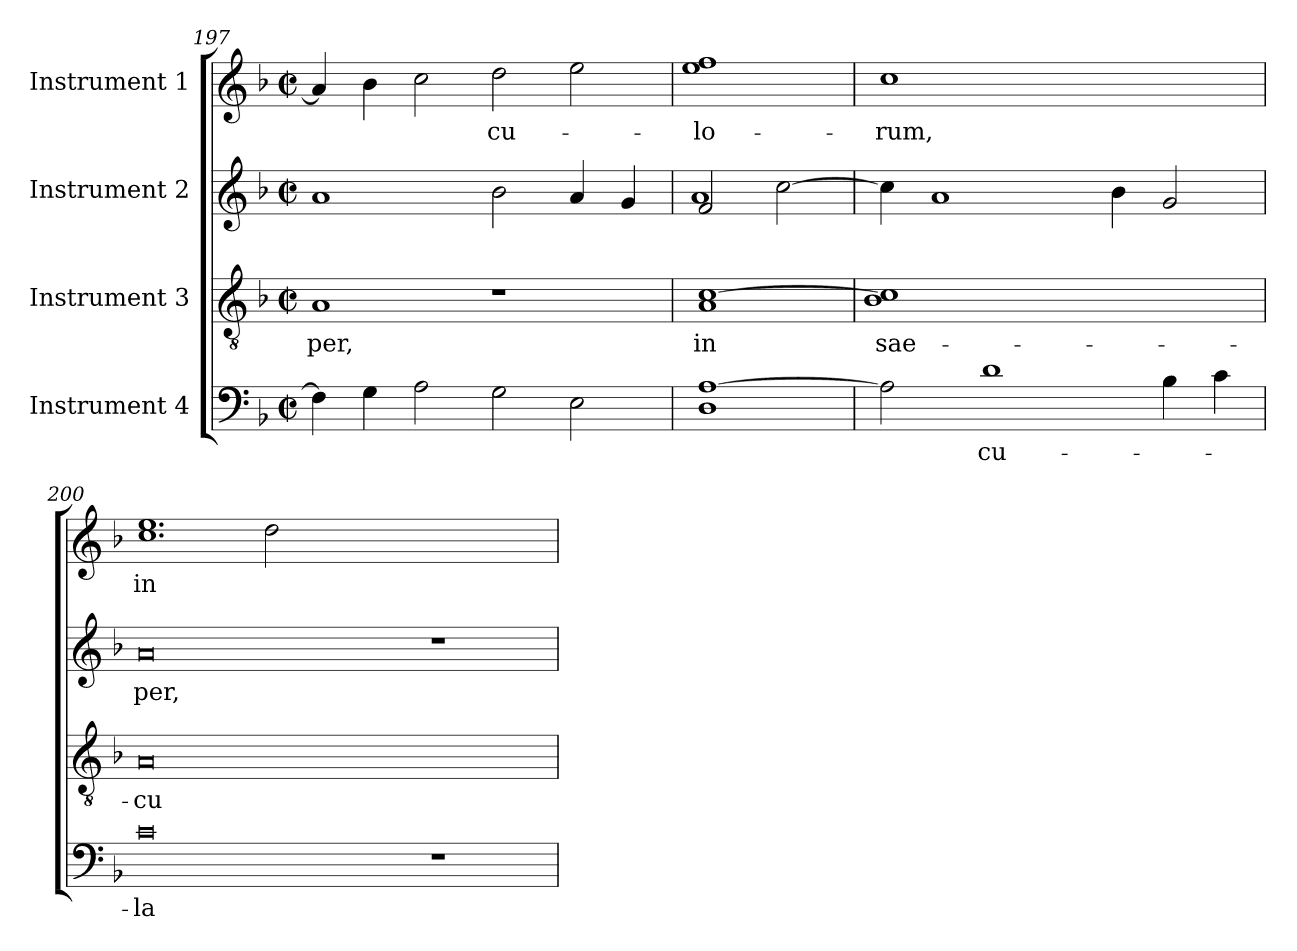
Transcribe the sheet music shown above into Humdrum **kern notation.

**kern	**text	**kern	**text	**kern	**text	**kern	**text
*part4	*part4	*part3	*part3	*part2	*part2	*part1	*part1
*staff4	*staff4	*staff3	*staff3	*staff2	*staff2	*staff1	*staff1
*I"Instrument 4	*	*I"Instrument 3	*	*I"Instrument 2	*	*I"Instrument 1	*
*clefF4	*	*clefGv2	*	*clefG2	*	*clefG2	*
*k[b-]	*	*k[b-]	*	*k[b-]	*	*k[b-]	*
*F:	*	*F:	*	*F:	*	*F:	*
*M2/2	*	*M2/2	*	*M2/2	*	*M2/2	*
*met(c|)	*	*met(c|)	*	*met(c|)	*	*met(c|)	*
=197	=197	=197	=197	=197	=197	=197	=197
!	!	!	!LO:LY:b:cj	!	!	!	!
4F\]	.	1A	-per,	1a	.	4a/]	.
4G\	.	.	.	.	.	4b-\	.
2A\	.	.	.	.	.	2cc\	.
!	!	!	!	!	!	!	!LO:LY:b:cj
2G\	.	1r	.	2b-\	.	2dd\	-cu-
2E\	.	.	.	4a/	.	2ee\	.
.	.	.	.	4g/	.	.	.
=198	=198	=198	=198	=198	=198	=198	=198
!	!	!	!LO:LY:b:cj	!	!	!	!LO:LY:b:cj
*	*	*	*	*^	*	*	*
1D [>1A	.	1A [>1c	in	2f/	1a	.	1ff 1ee	-lo-
.	.	.	.	[>2cc\	.	.	.	.
*	*	*	*	*v	*v	*	*	*
=199	=199	=199	=199	=199	=199	=199	=199
!	!	!	!LO:LY:b:cj	!	!	!	!LO:LY:b:cj
2A\]	.	1c] 1B-	sae-	4cc\]	.	1cc	-rum,
.	.	.	.	1a	.	.	.
!	!LO:LY:b:cj	!	!	!	!	!	!
1d)	-cu-	.	.	.	.	.	.
.	.	1ryy	.	.	.	1ryy	.
.	.	.	.	4b-\	.	.	.
4B-\	.	.	.	2g/	.	.	.
(<4c\	.	.	.	.	.	.	.
!!LO:PB:g=z
=200	=200	=200	=200	=200	=200	=200	=200
!LO:N:vis=0	!LO:LY:b:rj	!LO:N:vis=0	!LO:LY:b:cj	!LO:N:vis=0	!LO:LY:b:cj	!LO:N:vis=1.	!LO:LY:b:cj
1c	-la	1A	-cu-	1a	-per,	1cc 1ee	in
1ryy	.	0ryy	.	1ryy	.	2dd\	.
.	.	.	.	.	.	1.ryy	.
1r	.	.	.	1r	.	.	.
=	=	=	=	=	=	=	=
*-	*-	*-	*-	*-	*-	*-	*-
